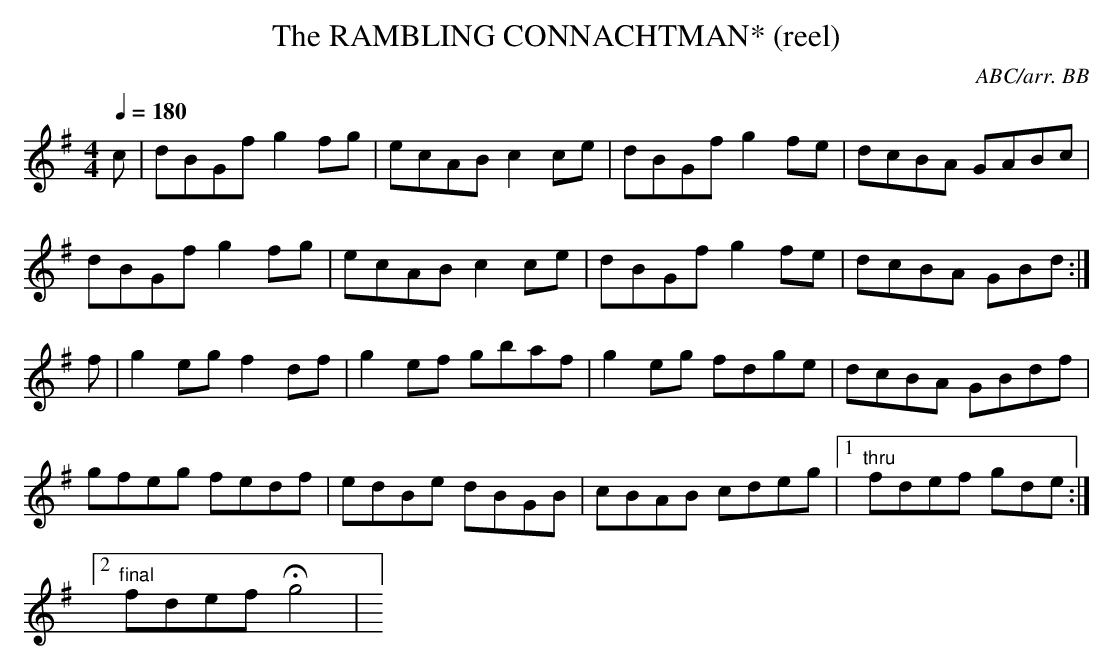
X:1
T:RAMBLING CONNACHTMAN* (reel), The
C:ABC/arr. BB
Rambles" so I gave the reel a new name to avoid
confusion with the well-known (but unrelated) jig.
L:1/8
M:4/4
Q:1/4=180
K:G
c|dBGf g2 fg|ecAB c2 ce|dBGf g2 fe|dcBA GABc|
dBGf g2 fg|ecAB c2 ce|dBGf g2 fe|dcBA GBd :|
f|g2 eg f2 df|g2 ef gbaf|g2 eg fdge|dcBA GBdf|
gfeg fedf|edBe dBGB|cBAB cdeg|1 "thru"fdef gde :|
[2 "final" fdef Hg4|]
